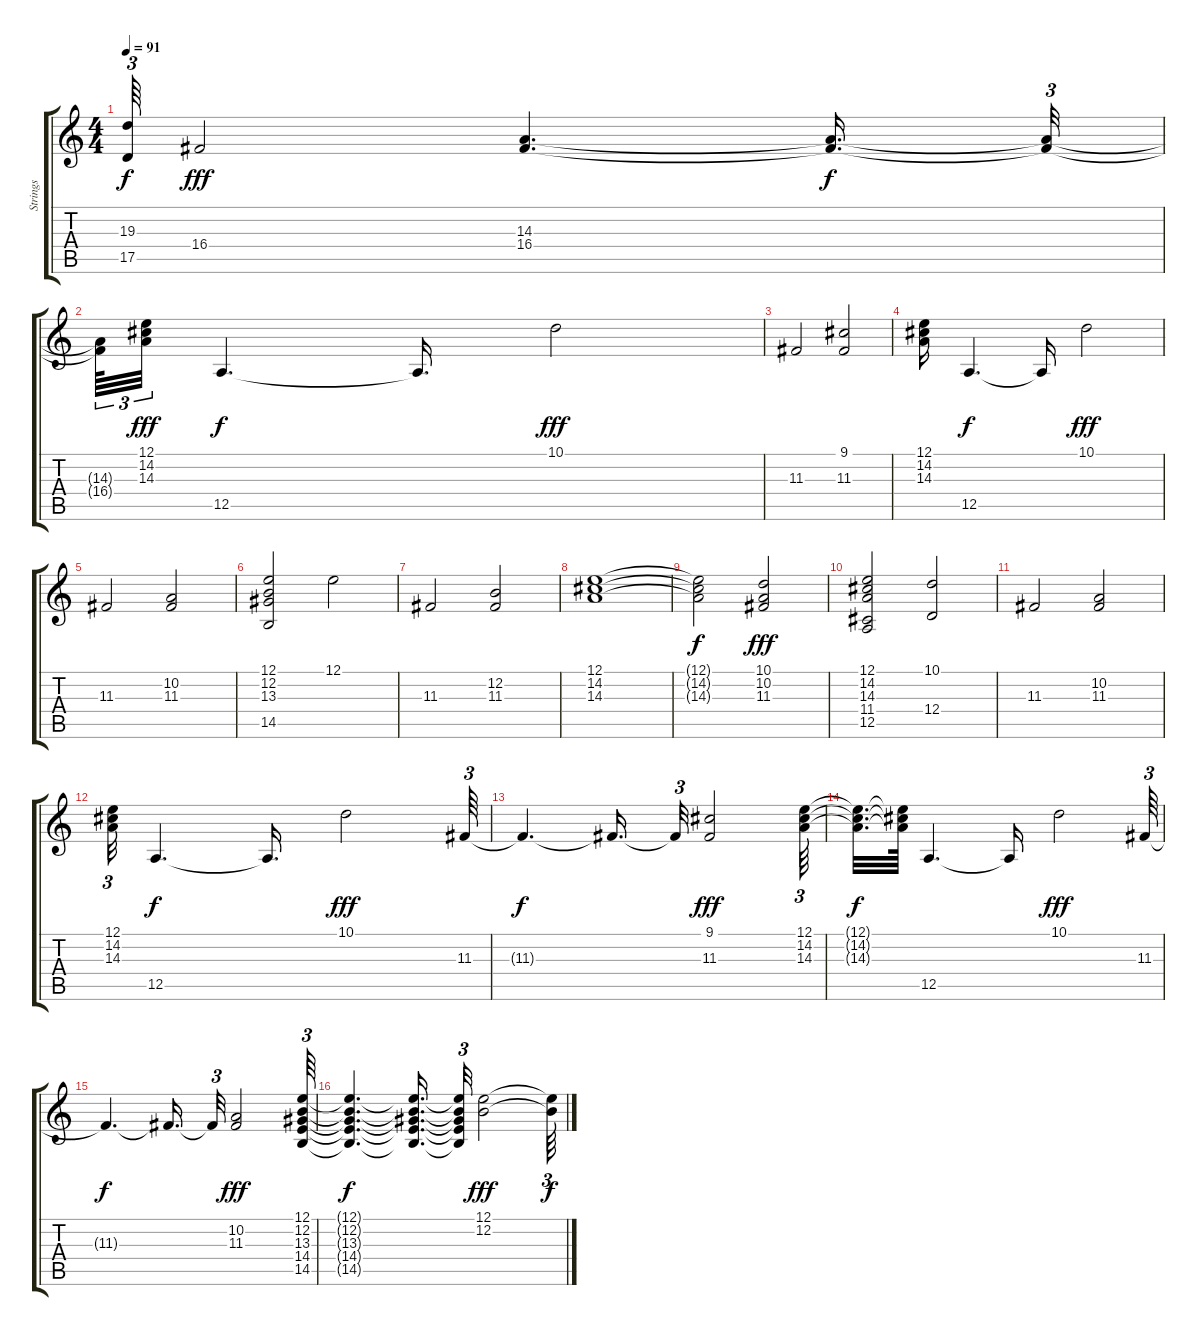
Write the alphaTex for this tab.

\track ("Strings" "Strings") {instrument synthstrings1}
\staff {score tabs}
\tuning (E4 B3 G3 D3 A2 E2) {hide}
\ts (4 4)
\tempo 91
\clef g2
\ks c
(19.3{t} 17.5{t}).64{tu (3 2) dy f} 16.4.2{dy fff} (14.3 16.4).4{d} (14.3{t} 16.4{t}).16{d dy f} (14.3{t} 16.4{t}).32{tu (3 2)} |
(14.3{t} 16.4{t}).64{tu (3 2)} (12.1 14.2 14.3).32{tu (3 2) dy fff} 12.5.4{d dy f} 12.5{t}.16{d} 10.1.2{dy fff} |
11.3.2 (9.1 11.3).2 |
(12.1 14.2 14.3).16 12.5.4{d dy f} 12.5{t}.16 10.1.2{dy fff} |
11.3.2 (10.2 11.3).2 |
(12.1 12.2 13.3 14.5).2 12.1.2 |
11.3.2 (12.2 11.3).2 |
(12.1 14.2 14.3).1 |
(12.1{t} 14.2{t} 14.3{t}).2{dy f} (10.1 10.2 11.3).2{dy fff} |
(12.1 14.2 14.3 11.4 12.5).2 (10.1 12.4).2 |
11.3.2 (10.2 11.3).2 |
(12.1 14.2 14.3).32{tu (3 2)} 12.5.4{d dy f} 12.5{t}.16{d} 10.1.2{dy fff} 11.3.64{tu (3 2)} |
11.3{t}.4{d dy f} 11.3{t}.16{d} 11.3{t}.32{tu (3 2)} (9.1 11.3).2{dy fff} (12.1 14.2 14.3).64{tu (3 2)} |
(12.1{t} 14.2{t} 14.3{t}).32{d dy f} (12.1{t} 14.2{t} 14.3{t}).64 12.5.4{d} 12.5{t}.16 10.1.2{dy fff} 11.3.64{tu (3 2)} |
11.3{t}.4{d dy f} 11.3{t}.16{d} 11.3{t}.32{tu (3 2)} (10.2 11.3).2{dy fff} (12.1 12.2 13.3 14.4 14.5).64{tu (3 2)} |
(12.1{t} 12.2{t} 13.3{t} 14.4{t} 14.5{t}).4{d dy f} (12.1{t} 12.2{t} 13.3{t} 14.4{t} 14.5{t}).16{d} (12.1{t} 12.2{t} 13.3{t} 14.4{t} 14.5{t}).32{tu (3 2)} (12.1 12.2).2{dy fff} (12.1{t} 12.2{t}).64{tu (3 2) dy f}
